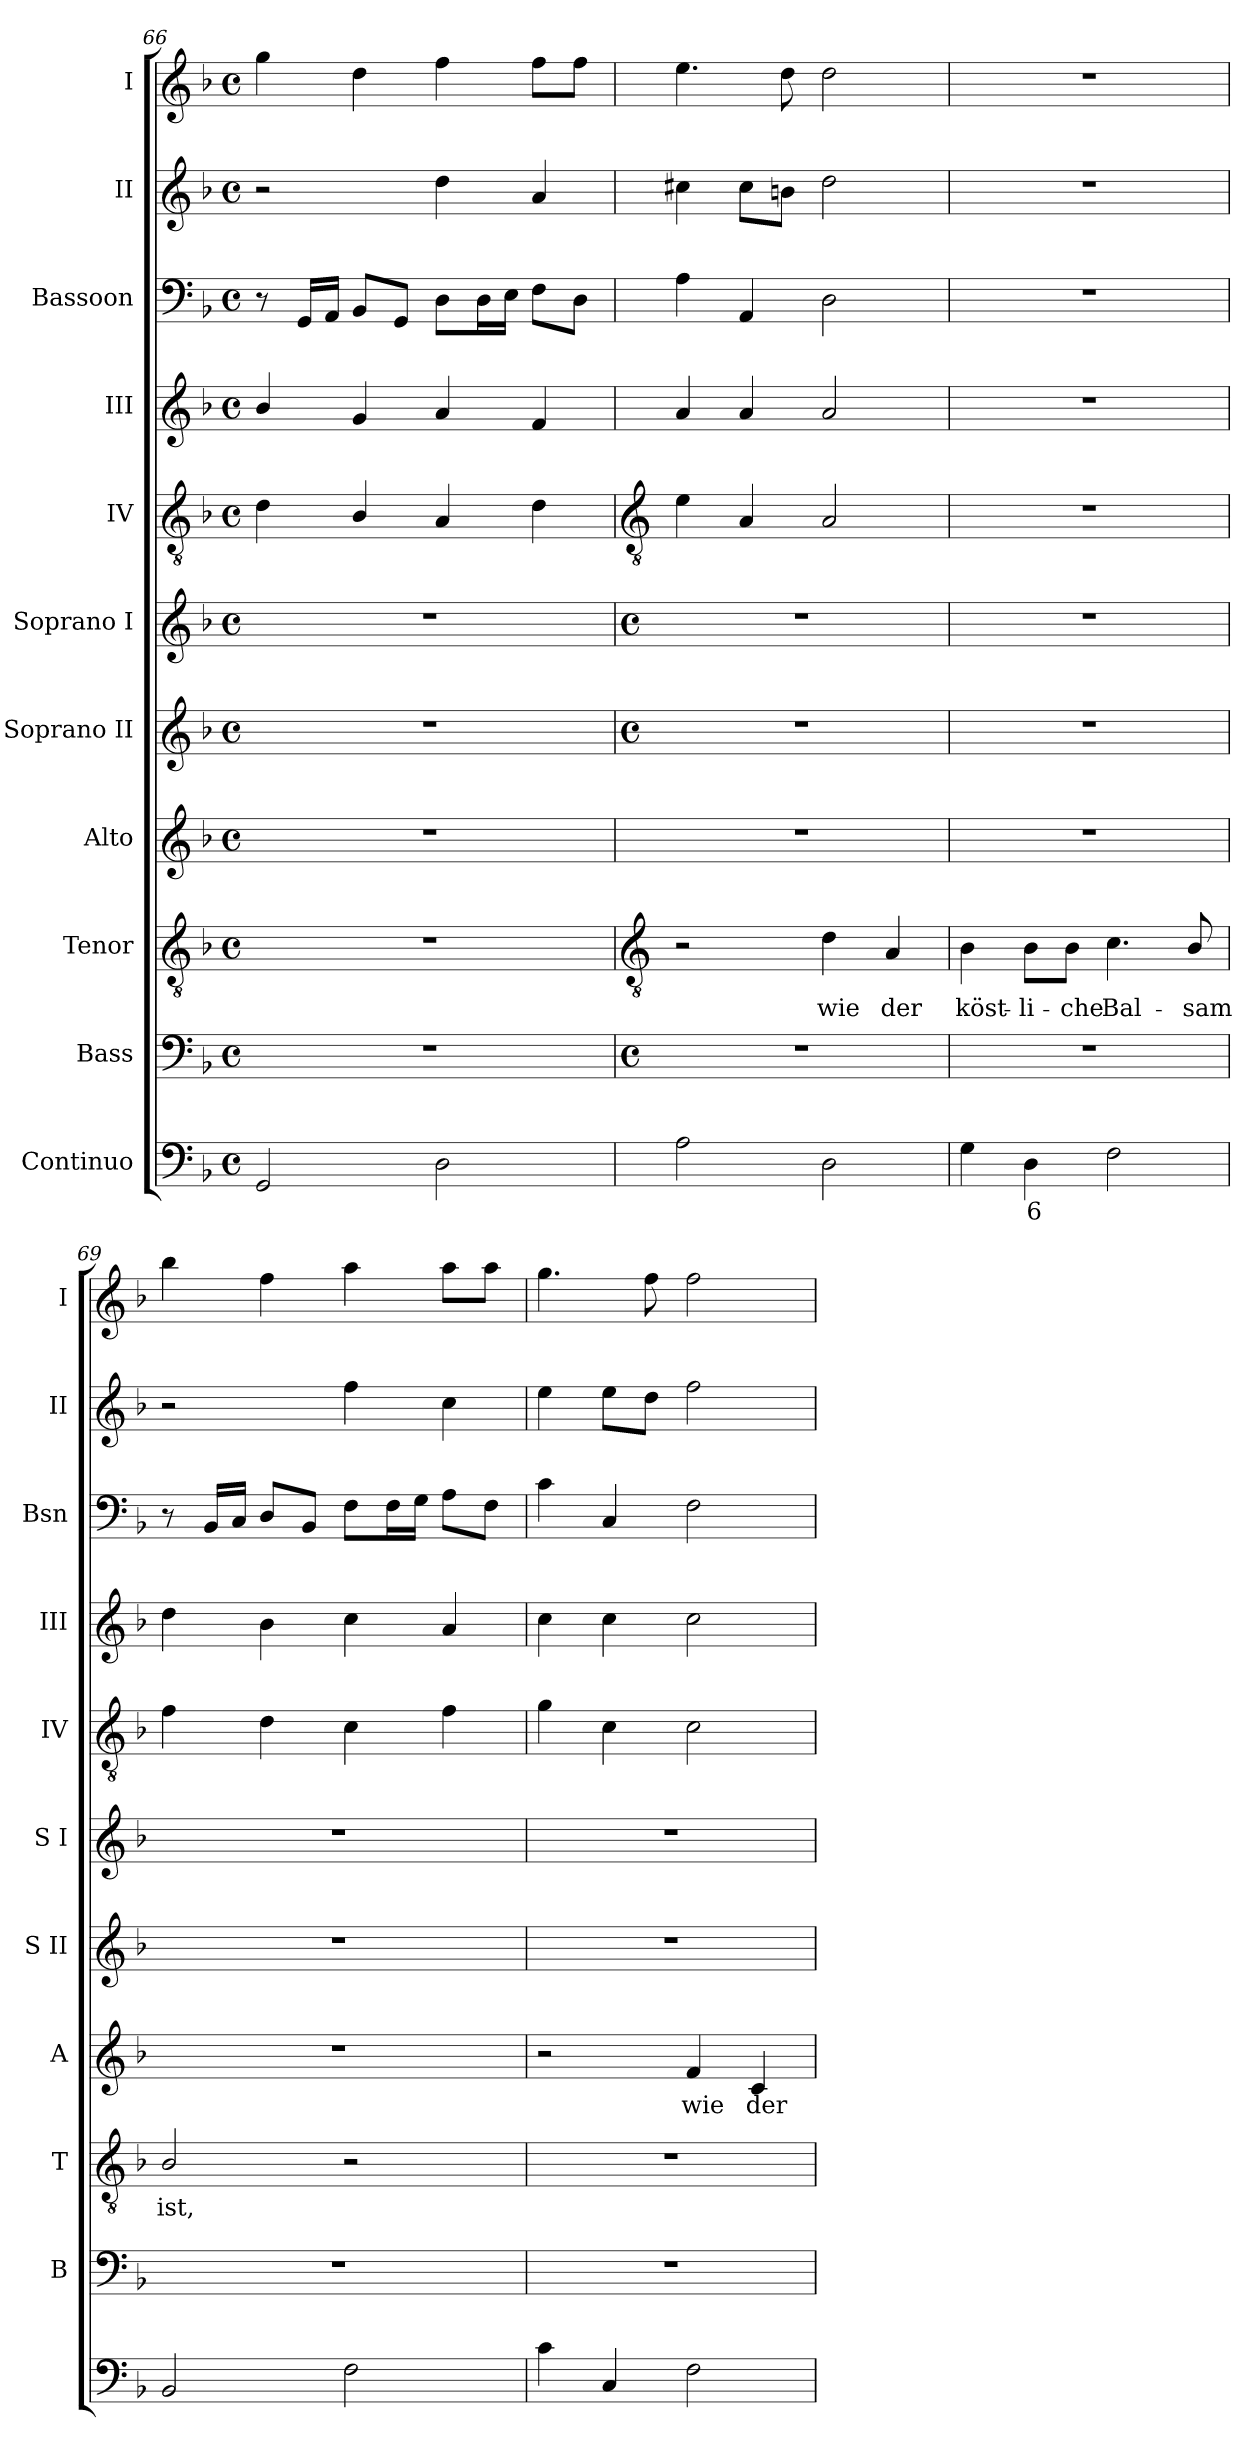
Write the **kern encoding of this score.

**kern	**text	**kern	**kern	**text	**kern	**text	**kern	**kern	**kern	**kern	**kern	**kern	**kern
*part11	*part11	*part10	*part9	*part9	*part8	*part8	*part7	*part6	*part5	*part4	*part3	*part2	*part1
*staff11	*staff11	*staff10	*staff9	*staff9	*staff8	*staff8	*staff7	*staff6	*staff5	*staff4	*staff3	*staff2	*staff1
*I"Continuo	*	*I"Bass	*I"Tenor	*	*I"Alto	*	*I"Soprano II	*I"Soprano I	*I"IV	*I"III	*I"Bassoon	*I"II	*I"I
*	*	*I'B	*I'T	*	*I'A	*	*I'S II	*I'S I	*I'IV	*I'III	*I'Bsn	*I'II	*I'I
*clefF4	*	*clefF4	*clefGv2	*	*clefG2	*	*clefG2	*clefG2	*clefGv2	*clefG2	*clefF4	*clefG2	*clefG2
*k[b-]	*	*k[b-]	*k[b-]	*	*k[b-]	*	*k[b-]	*k[b-]	*k[b-]	*k[b-]	*k[b-]	*k[b-]	*k[b-]
*F:	*	*F:	*F:	*	*F:	*	*F:	*F:	*F:	*F:	*F:	*F:	*F:
*M4/4	*	*M4/4	*M4/4	*	*M4/4	*	*M4/4	*M4/4	*M4/4	*M4/4	*M4/4	*M4/4	*M4/4
*met(c)	*	*met(c)	*met(c)	*	*met(c)	*	*met(c)	*met(c)	*met(c)	*met(c)	*met(c)	*met(c)	*met(c)
=66	=66	=66	=66	=66	=66	=66	=66	=66	=66	=66	=66	=66	=66
2GG	.	1r	1r	.	1r	.	1r	1r	4d	4b-/	8r	2r	4gg
.	.	.	.	.	.	.	.	.	.	.	16GGLL	.	.
.	.	.	.	.	.	.	.	.	.	.	16AAJJ	.	.
.	.	.	.	.	.	.	.	.	4B-/	4g	8BB-L	.	4dd
.	.	.	.	.	.	.	.	.	.	.	8GGJ	.	.
2D	.	.	.	.	.	.	.	.	4A	4a	8DL	4dd	4ff
.	.	.	.	.	.	.	.	.	.	.	16DL	.	.
.	.	.	.	.	.	.	.	.	.	.	16EJJ	.	.
.	.	.	.	.	.	.	.	.	4d	4f	8FL	4a	8ffL
.	.	.	.	.	.	.	.	.	.	.	8DJ	.	8ffJ
!!LO:LB:g=z
=67	=67	=67	=67	=67	=67	=67	=67	=67	=67	=67	=67	=67	=67
*	*	*	*clefGv2	*	*	*	*	*	*clefGv2	*	*	*	*
*	*	*M4/4	*	*	*	*	*M4/4	*M4/4	*	*	*	*	*
*	*	*met(c)	*	*	*	*	*met(c)	*met(c)	*	*	*	*	*
2A	.	1r	2r	.	1r	.	1r	1r	4e	4a	4A	4cc#X	4.ee
.	.	.	.	.	.	.	.	.	4A	4a	4AA	8cc#L	.
.	.	.	.	.	.	.	.	.	.	.	.	8bnJ	8dd
!	!	!	!	!LO:LY:b	!	!	!	!	!	!	!	!	!
2D	.	.	4d	wie	.	.	.	.	2A	2a	2D	2dd	2dd
!	!	!	!	!LO:LY:b	!	!	!	!	!	!	!	!	!
.	.	.	4A	der	.	.	.	.	.	.	.	.	.
=68	=68	=68	=68	=68	=68	=68	=68	=68	=68	=68	=68	=68	=68
!	!	!	!	!LO:LY:b	!	!	!	!	!	!	!	!	!
4G	.	1r	4B-	köst-	1r	.	1r	1r	1r	1r	1r	1r	1r
!	!LO:LY:b	!	!	!LO:LY:b	!	!	!	!	!	!	!	!	!
4D	6	.	8B-\L	-li-	.	.	.	.	.	.	.	.	.
!	!	!	!	!LO:LY:b	!	!	!	!	!	!	!	!	!
.	.	.	8B-\J	-che	.	.	.	.	.	.	.	.	.
!	!	!	!	!LO:LY:b	!	!	!	!	!	!	!	!	!
2F	.	.	4.c	Bal-	.	.	.	.	.	.	.	.	.
!	!	!	!	!LO:LY:b	!	!	!	!	!	!	!	!	!
.	.	.	8B-/	-sam	.	.	.	.	.	.	.	.	.
=69	=69	=69	=69	=69	=69	=69	=69	=69	=69	=69	=69	=69	=69
!	!	!	!	!LO:LY:b	!	!	!	!	!	!	!	!	!
2BB-	.	1r	2B-/	ist,	1r	.	1r	1r	4f	4dd	8r	2r	4bb-
.	.	.	.	.	.	.	.	.	.	.	16BB-LL	.	.
.	.	.	.	.	.	.	.	.	.	.	16CJJ	.	.
.	.	.	.	.	.	.	.	.	4d	4b-	8DL	.	4ff
.	.	.	.	.	.	.	.	.	.	.	8BB-J	.	.
2F	.	.	2r	.	.	.	.	.	4c	4cc	8FL	4ff	4aa
.	.	.	.	.	.	.	.	.	.	.	16FL	.	.
.	.	.	.	.	.	.	.	.	.	.	16GJJ	.	.
.	.	.	.	.	.	.	.	.	4f	4a	8AL	4cc	8aaL
.	.	.	.	.	.	.	.	.	.	.	8FJ	.	8aaJ
=70	=70	=70	=70	=70	=70	=70	=70	=70	=70	=70	=70	=70	=70
4c	.	1r	1r	.	2r	.	1r	1r	4g	4cc	4c	4ee	4.gg
4C	.	.	.	.	.	.	.	.	4c	4cc	4C	8eeL	.
.	.	.	.	.	.	.	.	.	.	.	.	8ddJ	8ff
!	!	!	!	!	!	!LO:LY:b	!	!	!	!	!	!	!
2F	.	.	.	.	4f	wie	.	.	2c	2cc	2F	2ff	2ff
!	!	!	!	!	!	!LO:LY:b	!	!	!	!	!	!	!
.	.	.	.	.	4c	der	.	.	.	.	.	.	.
=	=	=	=	=	=	=	=	=	=	=	=	=	=
*-	*-	*-	*-	*-	*-	*-	*-	*-	*-	*-	*-	*-	*-
